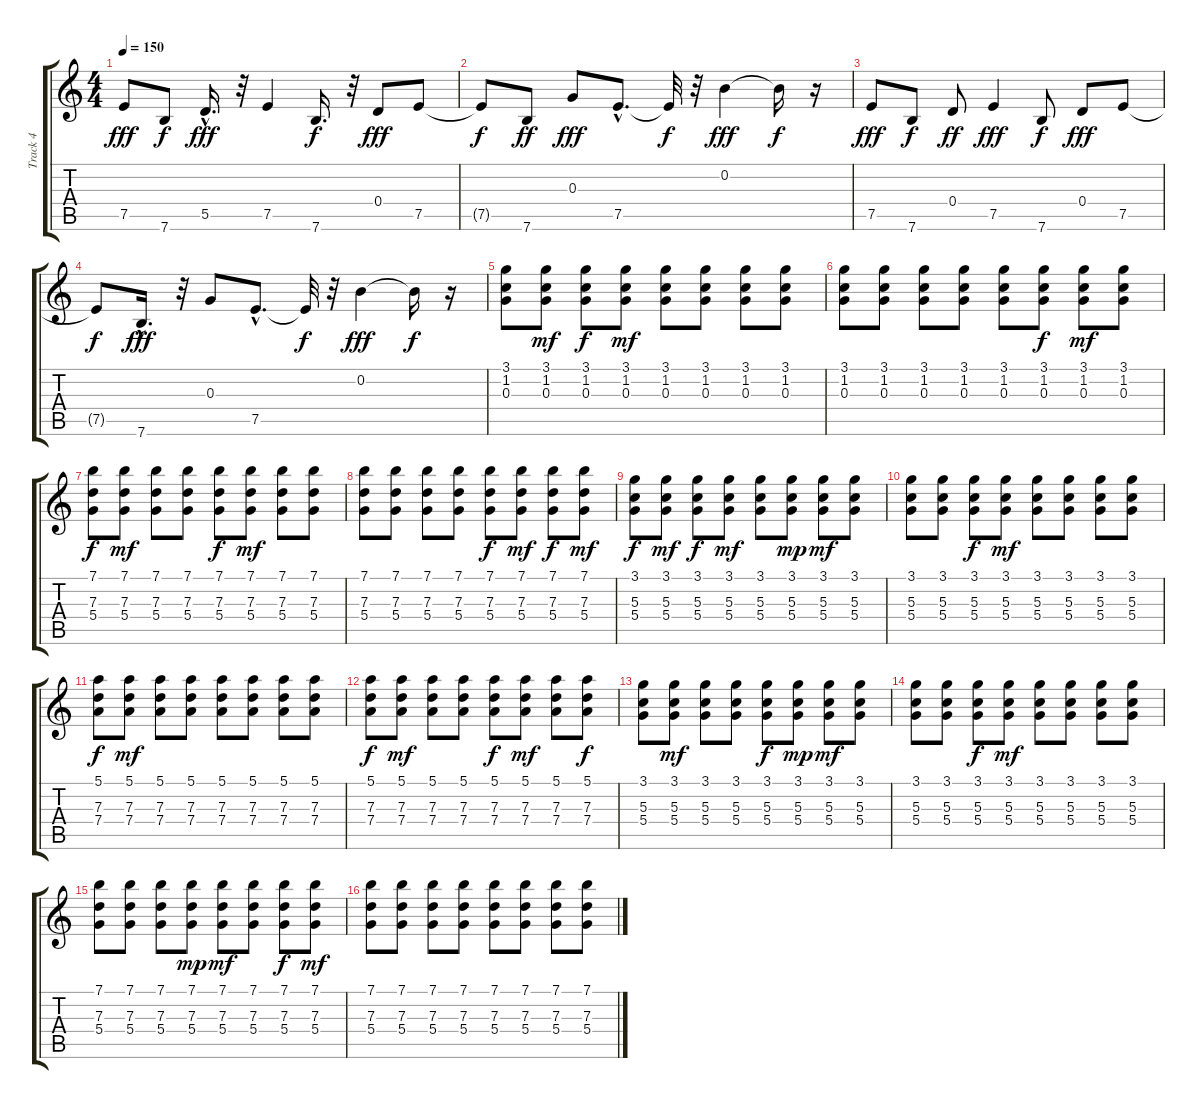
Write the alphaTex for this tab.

\track ("Track 4" "Track 4") {instrument overdrivenguitar}
\staff {score tabs}
\tuning (E4 B3 G3 D3 A2 E2) {hide}
\ts (4 4)
\tempo 150
\clef g2
\ks c
7.5.8{dy fff} 7.6.8{dy f} 5.5{hac}.16{d dy fff} r.32 7.5.4 7.6.16{d dy f} r.32 0.4.8{dy fff} 7.5.8 |
7.5{t}.8{dy f} 7.6.8{dy ff} 0.3.8{dy fff} 7.5{hac}.8{d} 7.5{t}.32{dy f} r.32 0.2.4{dy fff} 0.2{t}.16{dy f} r.16 |
7.5.8{dy fff} 7.6.8{dy f} 0.4.8{dy ff} 7.5.4{dy fff} 7.6.8{dy f} 0.4.8{dy fff} 7.5.8 |
7.5{t}.8{dy f} 7.6{hac}.16{d dy fff} r.32 0.3.8 7.5{hac}.8{d} 7.5{t}.32{dy f} r.32 0.2.4{dy fff} 0.2{t}.16{dy f} r.16 |
(3.1 1.2 0.3).8 (3.1 1.2 0.3).8{dy mf} (3.1 1.2 0.3).8{dy f} (3.1 1.2 0.3).8{dy mf} (3.1 1.2 0.3).8 (3.1 1.2 0.3).8 (3.1 1.2 0.3).8 (3.1 1.2 0.3).8 |
(3.1 1.2 0.3).8 (3.1 1.2 0.3).8 (3.1 1.2 0.3).8 (3.1 1.2 0.3).8 (3.1 1.2 0.3).8 (3.1 1.2 0.3).8{dy f} (3.1 1.2 0.3).8{dy mf} (3.1 1.2 0.3).8 |
(7.1 7.3 5.4).8{dy f} (7.1 7.3 5.4).8{dy mf} (7.1 7.3 5.4).8 (7.1 7.3 5.4).8 (7.1 7.3 5.4).8{dy f} (7.1 7.3 5.4).8{dy mf} (7.1 7.3 5.4).8 (7.1 7.3 5.4).8 |
(7.1 7.3 5.4).8 (7.1 7.3 5.4).8 (7.1 7.3 5.4).8 (7.1 7.3 5.4).8 (7.1 7.3 5.4).8{dy f} (7.1 7.3 5.4).8{dy mf} (7.1 7.3 5.4).8{dy f} (7.1 7.3 5.4).8{dy mf} |
(3.1 5.3 5.4).8{dy f} (3.1 5.3 5.4).8{dy mf} (3.1 5.3 5.4).8{dy f} (3.1 5.3 5.4).8{dy mf} (3.1 5.3 5.4).8 (3.1 5.3 5.4).8{dy mp} (3.1 5.3 5.4).8{dy mf} (3.1 5.3 5.4).8 |
(3.1 5.3 5.4).8 (3.1 5.3 5.4).8 (3.1 5.3 5.4).8{dy f} (3.1 5.3 5.4).8{dy mf} (3.1 5.3 5.4).8 (3.1 5.3 5.4).8 (3.1 5.3 5.4).8 (3.1 5.3 5.4).8 |
(5.1 7.3 7.4).8{dy f} (5.1 7.3 7.4).8{dy mf} (5.1 7.3 7.4).8 (5.1 7.3 7.4).8 (5.1 7.3 7.4).8 (5.1 7.3 7.4).8 (5.1 7.3 7.4).8 (5.1 7.3 7.4).8 |
(5.1 7.3 7.4).8{dy f} (5.1 7.3 7.4).8{dy mf} (5.1 7.3 7.4).8 (5.1 7.3 7.4).8 (5.1 7.3 7.4).8{dy f} (5.1 7.3 7.4).8{dy mf} (5.1 7.3 7.4).8 (5.1 7.3 7.4).8{dy f} |
(3.1 5.3 5.4).8 (3.1 5.3 5.4).8{dy mf} (3.1 5.3 5.4).8 (3.1 5.3 5.4).8 (3.1 5.3 5.4).8{dy f} (3.1 5.3 5.4).8{dy mp} (3.1 5.3 5.4).8{dy mf} (3.1 5.3 5.4).8 |
(3.1 5.3 5.4).8 (3.1 5.3 5.4).8 (3.1 5.3 5.4).8{dy f} (3.1 5.3 5.4).8{dy mf} (3.1 5.3 5.4).8 (3.1 5.3 5.4).8 (3.1 5.3 5.4).8 (3.1 5.3 5.4).8 |
(7.1 7.3 5.4).8 (7.1 7.3 5.4).8 (7.1 7.3 5.4).8 (7.1 7.3 5.4).8{dy mp} (7.1 7.3 5.4).8{dy mf} (7.1 7.3 5.4).8 (7.1 7.3 5.4).8{dy f} (7.1 7.3 5.4).8{dy mf} |
(7.1 7.3 5.4).8 (7.1 7.3 5.4).8 (7.1 7.3 5.4).8 (7.1 7.3 5.4).8 (7.1 7.3 5.4).8 (7.1 7.3 5.4).8 (7.1 7.3 5.4).8 (7.1 7.3 5.4).8
